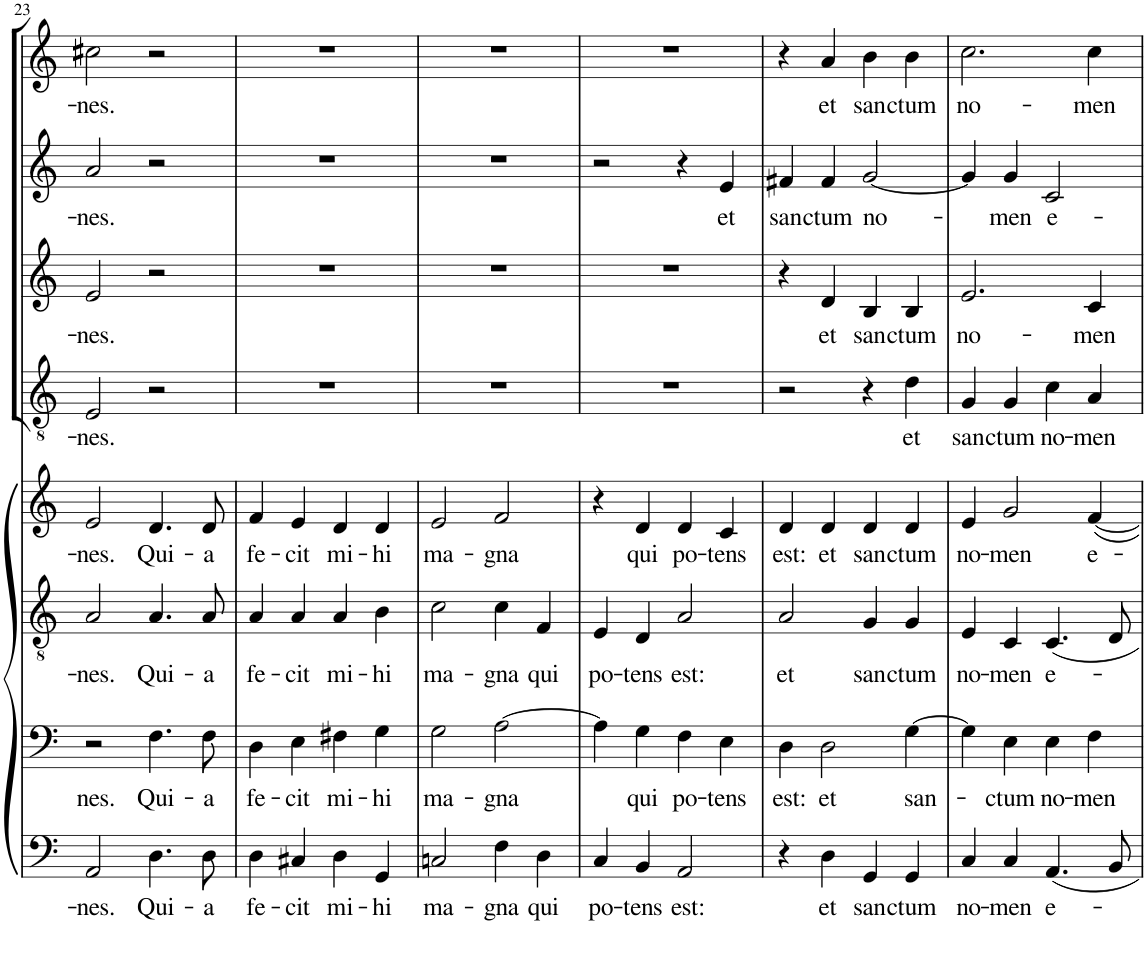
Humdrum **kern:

**kern	**text	**kern	**text	**kern	**text	**kern	**text	**kern	**text	**kern	**text	**kern	**text	**kern	**text
*part8	*part8	*part7	*part7	*part6	*part6	*part5	*part5	*part4	*part4	*part3	*part3	*part2	*part2	*part1	*part1
*staff8	*staff8	*staff7	*staff7	*staff6	*staff6	*staff5	*staff5	*staff4	*staff4	*staff3	*staff3	*staff2	*staff2	*staff1	*staff1
*I"Bass 2	*	*I"Bass 1	*	*I"Tenor	*	*I"Alto	*	*I"Tenor	*	*I"Alto	*	*I"Soprano 2	*	*I"Soprano 1	*
!!LO:PB:g=z
*clefF4	*	*clefF4	*	*clefGv2	*	*clefG2	*	*clefGv2	*	*clefG2	*	*clefG2	*	*clefG2	*
*k[]	*	*k[]	*	*k[]	*	*k[]	*	*k[]	*	*k[]	*	*k[]	*	*k[]	*
*M4/4	*	*M4/4	*	*M4/4	*	*M4/4	*	*M4/4	*	*M4/4	*	*M4/4	*	*M4/4	*
*met(c)	*	*met(c)	*	*met(c)	*	*met(c)	*	*met(c)	*	*met(c)	*	*met(c)	*	*met(c)	*
=23	=23	=23	=23	=23	=23	=23	=23	=23	=23	=23	=23	=23	=23	=23	=23
!	!LO:LY:b	!	!LO:LY:b	!	!LO:LY:b	!	!LO:LY:b	!	!LO:LY:b	!	!LO:LY:b	!	!LO:LY:b	!	!LO:LY:b
2AA/	-nes.	2r	nes.	2A/	-nes.	2e/	-nes.	2E/	-nes.	2e/	-nes.	2a/	-nes.	2cc#X\	-nes.
!	!LO:LY:b	!	!LO:LY:b	!	!LO:LY:b	!	!LO:LY:b	!	!	!	!	!	!	!	!
4.D\	Qui-	4.F\	Qui-	4.A/	Qui-	4.d/	Qui-	2r	.	2r	.	2r	.	2r	.
!	!LO:LY:b	!	!LO:LY:b	!	!LO:LY:b	!	!LO:LY:b	!	!	!	!	!	!	!	!
8D\	-a	8F\	-a	8A/	-a	8d/	-a	.	.	.	.	.	.	.	.
=24	=24	=24	=24	=24	=24	=24	=24	=24	=24	=24	=24	=24	=24	=24	=24
!	!LO:LY:b	!	!LO:LY:b	!	!LO:LY:b	!	!LO:LY:b	!	!	!	!	!	!	!	!
4D\	fe-	4D\	fe-	4A/	fe-	4f/	fe-	1r	.	1r	.	1r	.	1r	.
!	!LO:LY:b	!	!LO:LY:b	!	!LO:LY:b	!	!LO:LY:b	!	!	!	!	!	!	!	!
4C#X/	-cit	4E\	-cit	4A/	-cit	4e/	-cit	.	.	.	.	.	.	.	.
!	!LO:LY:b	!	!LO:LY:b	!	!LO:LY:b	!	!LO:LY:b	!	!	!	!	!	!	!	!
4D\	mi-	4F#X\	mi-	4A/	mi-	4d/	mi-	.	.	.	.	.	.	.	.
!	!LO:LY:b	!	!LO:LY:b	!	!LO:LY:b	!	!LO:LY:b	!	!	!	!	!	!	!	!
4GG/	-hi	4G\	-hi	4B\	-hi	4d/	-hi	.	.	.	.	.	.	.	.
=25	=25	=25	=25	=25	=25	=25	=25	=25	=25	=25	=25	=25	=25	=25	=25
!	!LO:LY:b	!	!LO:LY:b	!	!LO:LY:b	!	!LO:LY:b	!	!	!	!	!	!	!	!
2Cn/	ma-	2G\	ma-	2c\	ma-	2e/	ma-	1r	.	1r	.	1r	.	1r	.
!	!LO:LY:b	!	!LO:LY:b	!	!LO:LY:b	!	!LO:LY:b	!	!	!	!	!	!	!	!
4F\	-gna	[2A\	-gna	4c\	-gna	2f/	-gna	.	.	.	.	.	.	.	.
!	!LO:LY:b	!	!	!	!LO:LY:b	!	!	!	!	!	!	!	!	!	!
4D\	qui	.	.	4F/	qui	.	.	.	.	.	.	.	.	.	.
=26	=26	=26	=26	=26	=26	=26	=26	=26	=26	=26	=26	=26	=26	=26	=26
!	!LO:LY:b	!	!	!	!LO:LY:b	!	!	!	!	!	!	!	!	!	!
4C/	po-	4A\]	.	4E/	po-	4r	.	1r	.	1r	.	2r	.	1r	.
!	!LO:LY:b	!	!LO:LY:b	!	!LO:LY:b	!	!LO:LY:b	!	!	!	!	!	!	!	!
4BB/	-tens	4G\	qui	4D/	-tens	4d/	qui	.	.	.	.	.	.	.	.
!	!LO:LY:b	!	!LO:LY:b	!	!LO:LY:b	!	!LO:LY:b	!	!	!	!	!	!	!	!
2AA/	est:	4F\	po-	2A/	est:	4d/	po-	.	.	.	.	4r	.	.	.
!	!	!	!LO:LY:b	!	!	!	!LO:LY:b	!	!	!	!	!	!LO:LY:b	!	!
.	.	4E\	-tens	.	.	4c/	-tens	.	.	.	.	4e/	et	.	.
=27	=27	=27	=27	=27	=27	=27	=27	=27	=27	=27	=27	=27	=27	=27	=27
!	!	!	!LO:LY:b	!	!LO:LY:b	!	!LO:LY:b	!	!	!	!	!	!LO:LY:b	!	!
4r	.	4D\	est:	2A/	et	4d/	est:	2r	.	4r	.	4f#X/	san-	4r	.
!	!LO:LY:b	!	!LO:LY:b	!	!	!	!LO:LY:b	!	!	!	!LO:LY:b	!	!LO:LY:b	!	!LO:LY:b
4D\	et	2D\	et	.	.	4d/	et	.	.	4d/	et	4f#/	-ctum	4a/	et
!	!LO:LY:b	!	!	!	!LO:LY:b	!	!LO:LY:b	!	!	!	!LO:LY:b	!	!LO:LY:b	!	!LO:LY:b
4GG/	san-	.	.	4G/	san-	4d/	san-	4r	.	4B/	san-	[2g/	no-	4b\	san-
!	!LO:LY:b	!	!LO:LY:b	!	!LO:LY:b	!	!LO:LY:b	!	!LO:LY:b	!	!LO:LY:b	!	!	!	!LO:LY:b
4GG/	-ctum	[4G\	san-	4G/	-ctum	4d/	-ctum	4d\	et	4B/	-ctum	.	.	4b\	-ctum
=28	=28	=28	=28	=28	=28	=28	=28	=28	=28	=28	=28	=28	=28	=28	=28
!	!LO:LY:b	!	!	!	!LO:LY:b	!	!LO:LY:b	!	!LO:LY:b	!	!LO:LY:b	!	!	!	!LO:LY:b
4C/	no-	4G\]	.	4E/	no-	4e/	no-	4G/	san-	2.e/	no-	4g/]	.	2.cc\	no-
!	!LO:LY:b	!	!LO:LY:b	!	!LO:LY:b	!	!LO:LY:b	!	!LO:LY:b	!	!	!	!LO:LY:b	!	!
4C/	-men	4E\	-ctum	4C/	-men	2g/	-men	4G/	-ctum	.	.	4g/	-men	.	.
!	!LO:LY:b	!	!LO:LY:b	!	!LO:LY:b	!	!	!	!LO:LY:b	!	!	!	!LO:LY:b	!	!
4.AA/	e-	4E\	no-	4.C/	e-	.	.	4c\	no-	.	.	2c/	e-	.	.
!	!	!	!LO:LY:b	!	!	!	!LO:LY:b	!	!LO:LY:b	!	!LO:LY:b	!	!	!	!LO:LY:b
.	.	4F\	-men	.	.	[4f/	e-	4A/	-men	4c/	-men	.	.	4cc\	-men
8BB/	.	.	.	8D/	.	.	.	.	.	.	.	.	.	.	.
=	=	=	=	=	=	=	=	=	=	=	=	=	=	=	=
*-	*-	*-	*-	*-	*-	*-	*-	*-	*-	*-	*-	*-	*-	*-	*-
